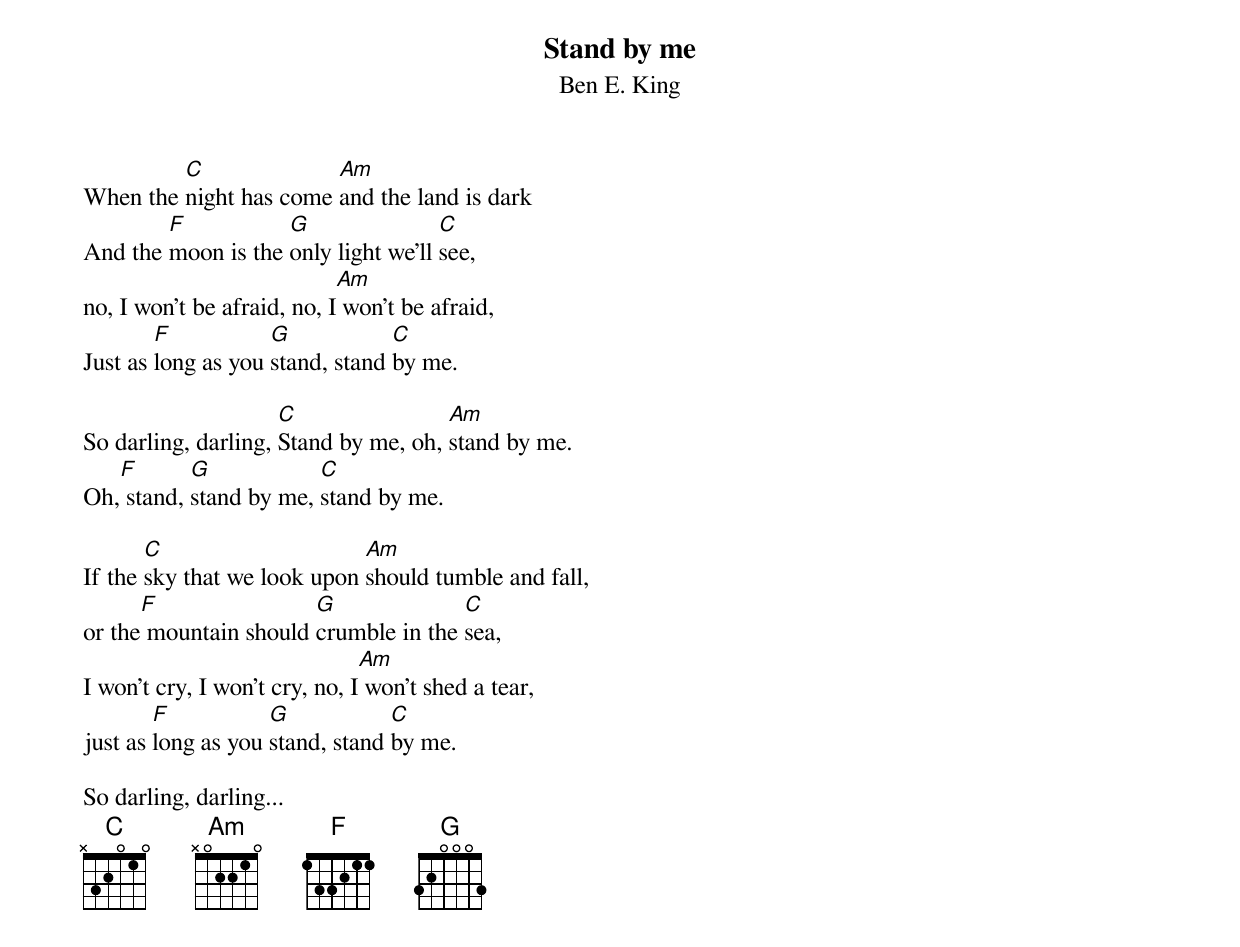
{t:Stand by me}
{st:Ben E. King}

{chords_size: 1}
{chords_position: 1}
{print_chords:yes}
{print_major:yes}
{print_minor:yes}
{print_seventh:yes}
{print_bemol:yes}
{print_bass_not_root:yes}
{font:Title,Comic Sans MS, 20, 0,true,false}
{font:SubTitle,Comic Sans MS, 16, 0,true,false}
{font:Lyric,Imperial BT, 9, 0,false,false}
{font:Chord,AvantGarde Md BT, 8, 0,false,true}
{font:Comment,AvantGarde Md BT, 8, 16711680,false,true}
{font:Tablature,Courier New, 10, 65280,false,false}
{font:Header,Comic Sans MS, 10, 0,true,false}
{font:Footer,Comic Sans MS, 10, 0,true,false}
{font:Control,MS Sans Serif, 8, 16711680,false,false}
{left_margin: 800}
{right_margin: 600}
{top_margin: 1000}
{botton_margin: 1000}
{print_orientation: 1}




When the [C]night has come [Am]and the land is dark
And the [F]moon is the [G]only light we'll [C]see,
no, I won't be afraid, no, I[Am] won't be afraid,
Just as [F]long as you [G]stand, stand [C]by me.

So darling, darling, [C]Stand by me, oh, [Am]stand by me.
Oh,[F] stand, [G]stand by me, [C]stand by me.

If the [C]sky that we look upon [Am]should tumble and fall,
or the[F] mountain should [G]crumble in the [C]sea,
I won't cry, I won't cry, no, I[Am] won't shed a tear,
just as [F]long as you [G]stand, stand [C]by me.

So darling, darling...
